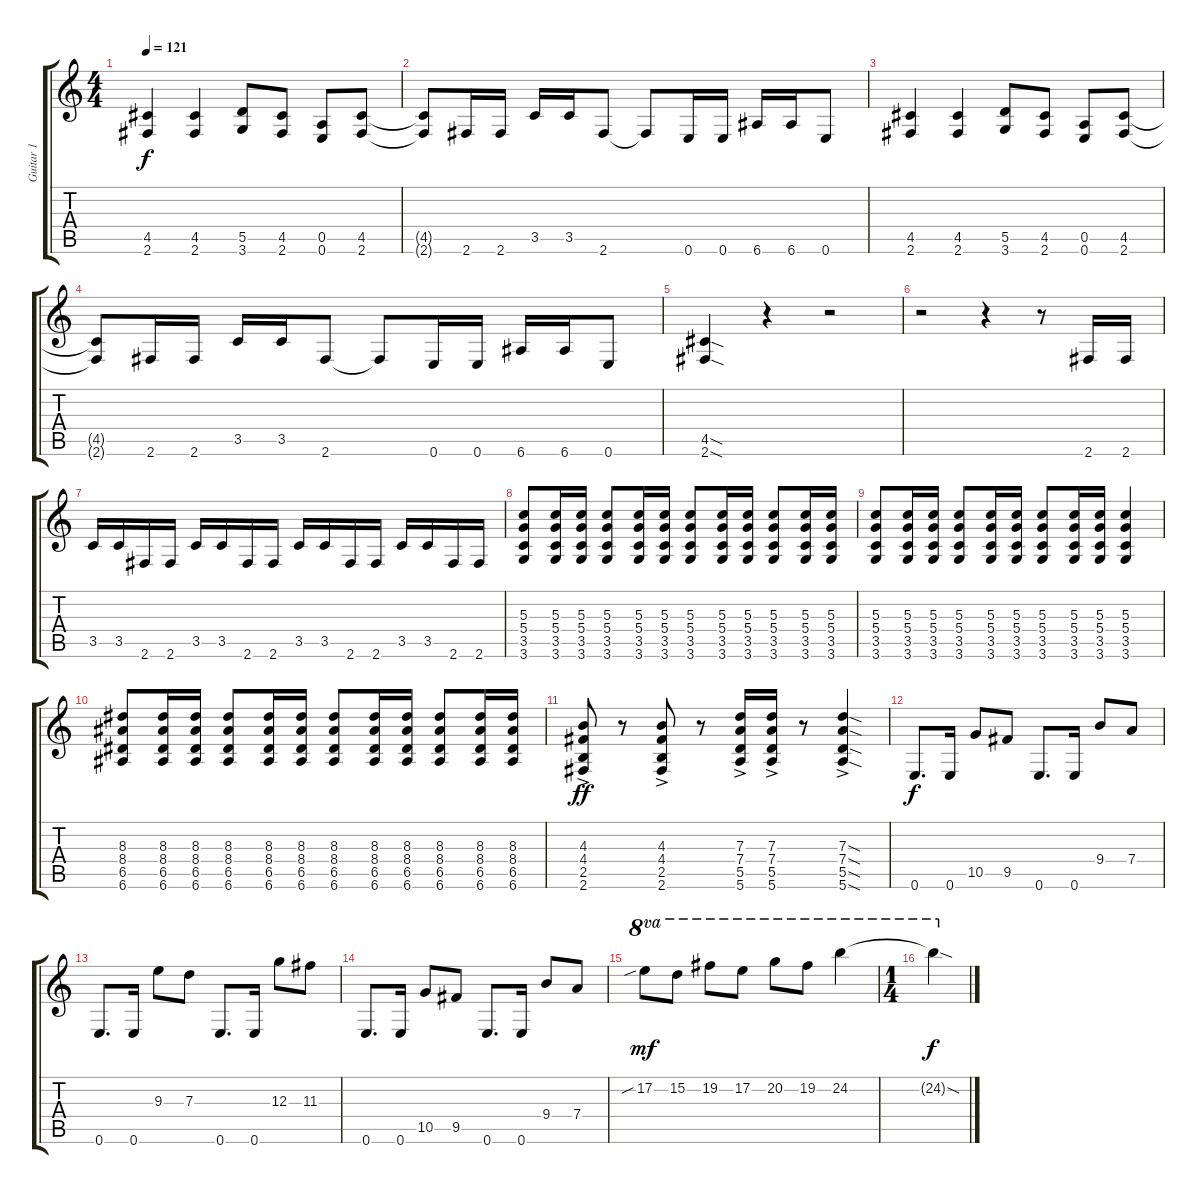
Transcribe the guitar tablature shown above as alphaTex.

\track ("Guitar 1" "Guitar 1") {instrument distortionguitar}
\staff {score tabs}
\tuning (E4 B3 G3 D3 A2 E2) {hide}
\ts (4 4)
\tempo 121
\clef g2
\ks c
(4.5 2.6).4{dy f} (4.5 2.6).4 (5.5 3.6).8 (4.5 2.6).8 (0.5 0.6).8 (4.5 2.6).8 |
(4.5{t} 2.6{t}).8 2.6.16 2.6.16 3.5.16 3.5.16 2.6.8 2.6{t}.8 0.6.16 0.6.16 6.6.16 6.6.16 0.6.8 |
(4.5 2.6).4 (4.5 2.6).4 (5.5 3.6).8 (4.5 2.6).8 (0.5 0.6).8 (4.5 2.6).8 |
(4.5{t} 2.6{t}).8 2.6.16 2.6.16 3.5.16 3.5.16 2.6.8 2.6{t}.8 0.6.16 0.6.16 6.6.16 6.6.16 0.6.8 |
(4.5{sod} 2.6{sod}).4 r.4 r.2 |
r.2 r.4 r.8 2.6.16 2.6.16 |
3.5.16 3.5.16 2.6.16 2.6.16 3.5.16 3.5.16 2.6.16 2.6.16 3.5.16 3.5.16 2.6.16 2.6.16 3.5.16 3.5.16 2.6.16 2.6.16 |
(5.3 5.4 3.5 3.6).8 (5.3 5.4 3.5 3.6).16 (5.3 5.4 3.5 3.6).16 (5.3 5.4 3.5 3.6).8 (5.3 5.4 3.5 3.6).16 (5.3 5.4 3.5 3.6).16 (5.3 5.4 3.5 3.6).8 (5.3 5.4 3.5 3.6).16 (5.3 5.4 3.5 3.6).16 (5.3 5.4 3.5 3.6).8 (5.3 5.4 3.5 3.6).16 (5.3 5.4 3.5 3.6).16 |
(5.3 5.4 3.5 3.6).8 (5.3 5.4 3.5 3.6).16 (5.3 5.4 3.5 3.6).16 (5.3 5.4 3.5 3.6).8 (5.3 5.4 3.5 3.6).16 (5.3 5.4 3.5 3.6).16 (5.3 5.4 3.5 3.6).8 (5.3 5.4 3.5 3.6).16 (5.3 5.4 3.5 3.6).16 (5.3 5.4 3.5 3.6).4 |
(8.3 8.4 6.5 6.6).8 (8.3 8.4 6.5 6.6).16 (8.3 8.4 6.5 6.6).16 (8.3 8.4 6.5 6.6).8 (8.3 8.4 6.5 6.6).16 (8.3 8.4 6.5 6.6).16 (8.3 8.4 6.5 6.6).8 (8.3 8.4 6.5 6.6).16 (8.3 8.4 6.5 6.6).16 (8.3 8.4 6.5 6.6).8 (8.3 8.4 6.5 6.6).16 (8.3 8.4 6.5 6.6).16 |
(4.3{ac} 4.4{ac} 2.5{ac} 2.6{ac}).8{dy ff} r.8 (4.3{ac} 4.4{ac} 2.5{ac} 2.6{ac}).8 r.8 (7.3{ac} 7.4{ac} 5.5{ac} 5.6{ac}).16 (7.3{ac} 7.4{ac} 5.5{ac} 5.6{ac}).16 r.8 (7.3{sod ac} 7.4{sod ac} 5.5{sod ac} 5.6{sod ac}).4 |
0.6.8{d dy f volume 16} 0.6.16 10.5.8 9.5.8 0.6.8{d} 0.6.16 9.4.8 7.4.8 |
0.6.8{d} 0.6.16 9.3.8 7.3.8 0.6.8{d} 0.6.16 12.3.8 11.3.8 |
0.6.8{d} 0.6.16 10.5.8 9.5.8 0.6.8{d} 0.6.16 9.4.8 7.4.8 |
17.2{sib}.8{ot 8va dy mf} 15.2.8{ot 8va} 19.2.8{ot 8va} 17.2.8{ot 8va} 20.2.8{ot 8va} 19.2.8{ot 8va} 24.2.4{ot 8va} |
\ts (1 4)
24.2{sod t}.4{ot 8va dy f}
